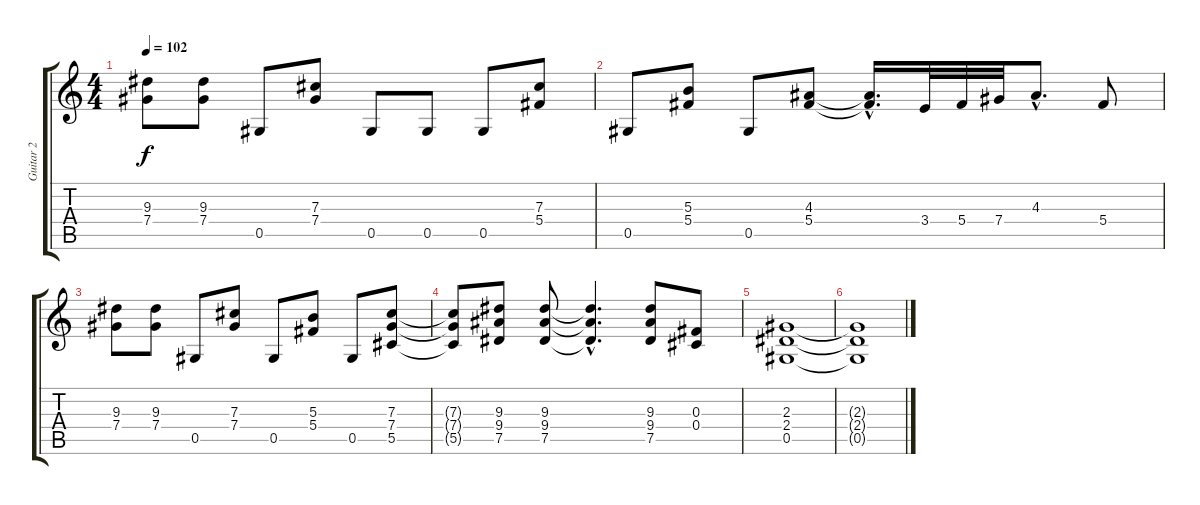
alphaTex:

\track ("Guitar 2" "Guitar 2") {instrument overdrivenguitar}
\staff {score tabs}
\tuning (Eb4 Bb3 Gb3 Db3 Ab2 Eb2) {hide}
\ts (4 4)
\tempo 102
\clef g2
\ks aminor
(9.3 7.4).8{dy f} (9.3 7.4).8 0.5.8 (7.3 7.4).8 0.5.8 0.5.8 0.5.8 (7.3 5.4).8 |
0.5.8 (5.3 5.4).8 0.5.8 (4.3 5.4).8 (4.3{hac t} 5.4{hac t}).16{d} 3.4.32 5.4.32 7.4.32 4.3{hac}.8{d} 5.4.8 |
(9.3 7.4).8 (9.3 7.4).8 0.5.8 (7.3 7.4).8 0.5.8 (5.3 5.4).8 0.5.8 (7.3 7.4 5.5).8 |
(7.3{t} 7.4{t} 5.5{t}).8 (9.3 9.4 7.5).8 (9.3 9.4 7.5).8 (9.3{hac t} 9.4{hac t} 7.5{hac t}).4{d} (9.3 9.4 7.5).8 (0.3 0.4).8 |
(2.3 2.4 0.5).1 |
(2.3{t} 2.4{t} 0.5{t}).1
